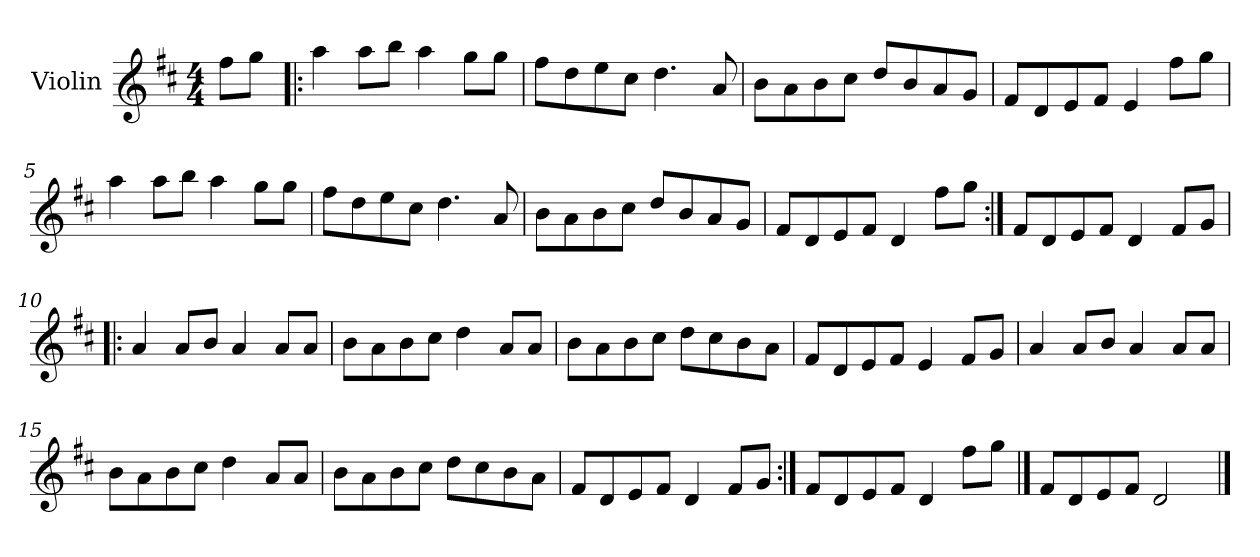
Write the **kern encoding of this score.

**kern
*part1
*staff1
*I"Violin
*I'Vln.
*clefG2
*k[f#c#]
*D:
*M4/4
=
8ff#\L
8gg\J
=1!|:
4aa\
8aa\L
8bb\J
4aa\
8gg\L
8gg\J
=2
8ff#\L
8dd\
8ee\
8cc#\J
4.dd\
8a/
=3
8b\L
8a\
8b\
8cc#\J
8dd/L
8b/
8a/
8g/J
=4
8f#/L
8d/
8e/
8f#/J
4e/
8ff#\L
8gg\J
=5
4aa\
8aa\L
8bb\J
4aa\
8gg\L
8gg\J
!!LO:LB:g=z
=6
8ff#\L
8dd\
8ee\
8cc#\J
4.dd\
8a/
=7
8b\L
8a\
8b\
8cc#\J
8dd/L
8b/
8a/
8g/J
=8
8f#/L
8d/
8e/
8f#/J
4d/
8ff#\L
8gg\J
=9:|!
8f#/L
8d/
8e/
8f#/J
4d/
8f#/L
8g/J
=10!|:
4a/
8a/L
8b/J
4a/
8a/L
8a/J
!!LO:LB:g=z
=11
8b\L
8a\
8b\
8cc#\J
4dd\
8a/L
8a/J
=12
8b\L
8a\
8b\
8cc#\J
8dd\L
8cc#\
8b\
8a\J
=13
8f#/L
8d/
8e/
8f#/J
4e/
8f#/L
8g/J
=14
4a/
8a/L
8b/J
4a/
8a/L
8a/J
=15
8b\L
8a\
8b\
8cc#\J
4dd\
8a/L
8a/J
!!LO:LB:g=z
=16
8b\L
8a\
8b\
8cc#\J
8dd\L
8cc#\
8b\
8a\J
=17
8f#/L
8d/
8e/
8f#/J
4d/
8f#/L
8g/J
=18:|!
8f#/L
8d/
8e/
8f#/J
4d/
8ff#\L
8gg\J
==19
8f#/L
8d/
8e/
8f#/J
2d/
==
*-
